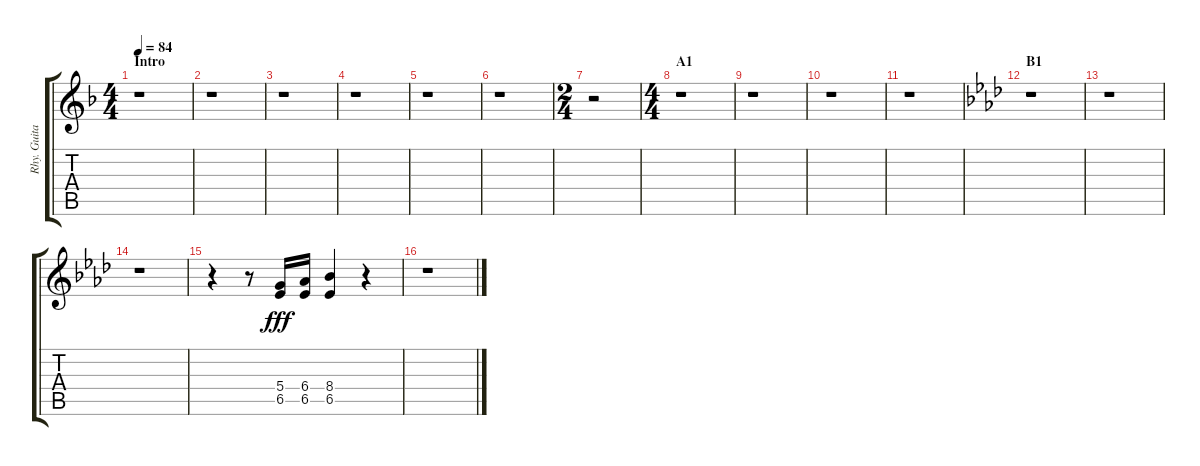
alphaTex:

\track ("Rhy. Guitar 2" "Rhy. Guita") {instrument distortionguitar}
\staff {score tabs}
\tuning (E4 B3 G3 D3 A2 E2) {hide}
\ts (4 4)
\section ("" "Intro")
\tempo 84
\clef g2
\ks f
r.1{dy fff instrument distortionguitar} |
r.1 |
r.1 |
r.1 |
r.1 |
r.1 |
\ts (2 4)
r.2 |
\ts (4 4)
\section ("" "A1")
r.1 |
r.1 |
r.1 |
r.1 |
\section ("" "B1")
\ks ab
r.1 |
r.1 |
r.1 |
r.4 r.8 (5.4 6.5).16 (6.4 6.5).16 (8.4 6.5).4 r.4 |
r.1
